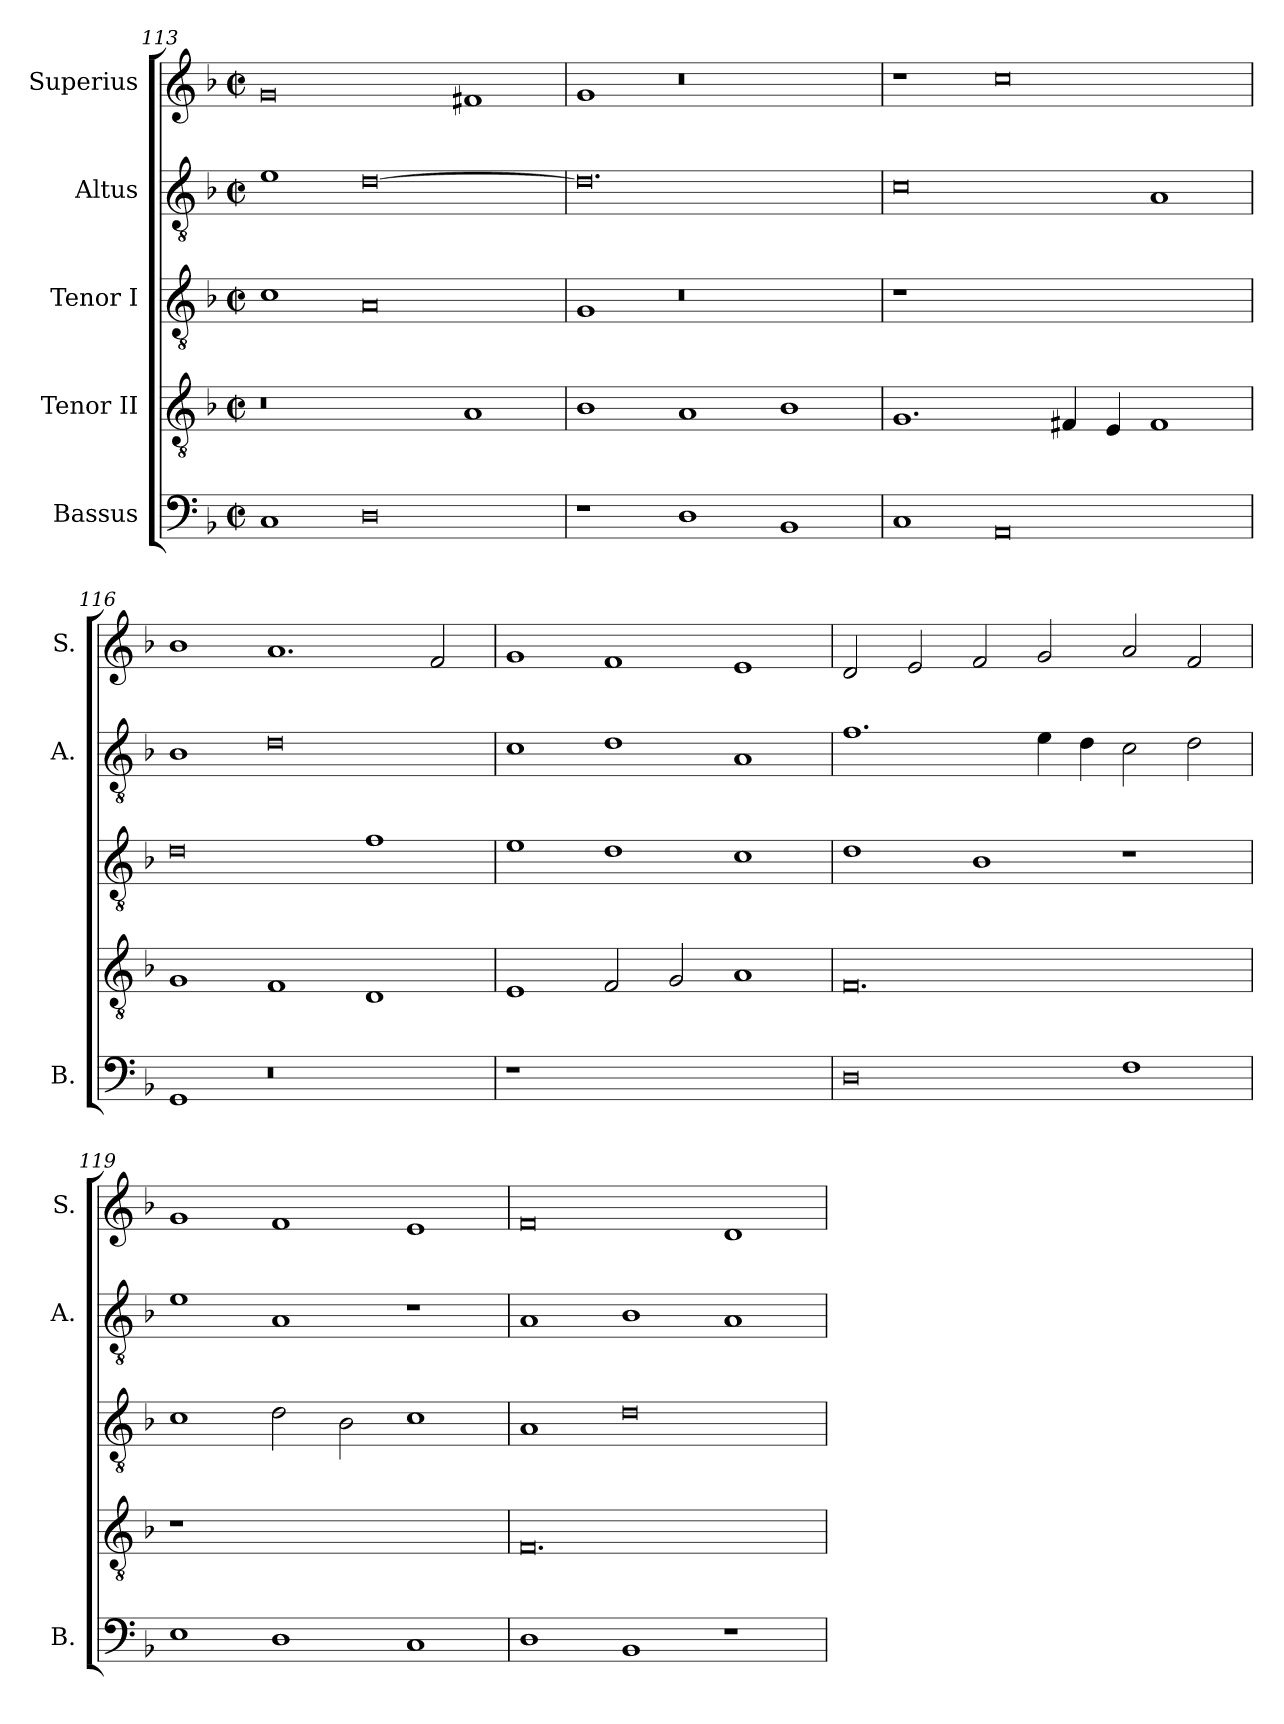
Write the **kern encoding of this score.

**kern	**kern	**kern	**kern	**kern
*part5	*part4	*part3	*part2	*part1
*staff5	*staff4	*staff3	*staff2	*staff1
*I"Bassus	*I"Tenor II	*I"Tenor I	*I"Altus	*I"Superius
*I'B.	*	*	*I'A.	*I'S.
*clefF4	*clefGv2	*clefGv2	*clefGv2	*clefG2
*	*ITrd7c12	*ITrd7c12	*ITrd7c12	*
*k[b-]	*k[b-]	*k[b-]	*k[b-]	*k[b-]
*F:	*F:	*F:	*F:	*F:
*M2/2	*M2/2	*M2/2	*M2/2	*M2/2
*met(c|)	*met(c|)	*met(c|)	*met(c|)	*met(c|)
=113	=113	=113	=113	=113
1Ci	0r	1Ci	1Ei	0gi
0Di	.	0AAi	[>0Di	.
.	1AAi	.	.	1f#Xi
=114	=114	=114	=114	=114
1r	1BB-i	1GGi	0.Di]	1gi
1Di	1AAi	0r	.	0r
1BB-i	1BB-i	.	.	.
!!LO:LB:g=z
=115	=115	=115	=115	=115
!	!	!LO:N:vis=1	!	!
1Ci	1.GGi	1r	0Ci	1r
0AAi	.	0ryy	.	0cci
.	4FF#Xi/	.	.	.
.	4EEi/	.	.	.
.	1FF#i	.	1AAi	.
=116	=116	=116	=116	=116
1GGi	1GGi	0Di	1BB-i	1b-i
0r	1FFi	.	0Di	1.ai
.	1DDi	1Fi	.	.
.	.	.	.	2fi/
=117	=117	=117	=117	=117
!LO:N:vis=1	!	!	!	!
1r	1EEi	1Ei	1Ci	1gi
0ryy	2FFi/	1Di	1Di	1fi
.	2GGi/	.	.	.
.	1AAi	1Ci	1AAi	1ei
=118	=118	=118	=118	=118
0Di	0.FFi	1Di	1.Fi	2di/
.	.	.	.	2ei/
.	.	1BB-i	.	2fi/
.	.	.	4Ei\	2gi/
.	.	.	4Di\	.
1Fi	.	1r	2Ci\	2ai/
.	.	.	2Di\	2fi/
!!LO:PB:g=z
=119	=119	=119	=119	=119
!	!LO:N:vis=1	!	!	!
1Ei	1r	1Ci	1Ei	1gi
1Di	0ryy	2Di\	1AAi	1fi
.	.	2BB-i\	.	.
1Ci	.	1Ci	1r	1ei
=120	=120	=120	=120	=120
1Di	0.FFi	1AAi	1AAi	0fi
1BB-i	.	0Di	1BB-i	.
1r	.	.	1AAi	1di
=	=	=	=	=
*-	*-	*-	*-	*-
